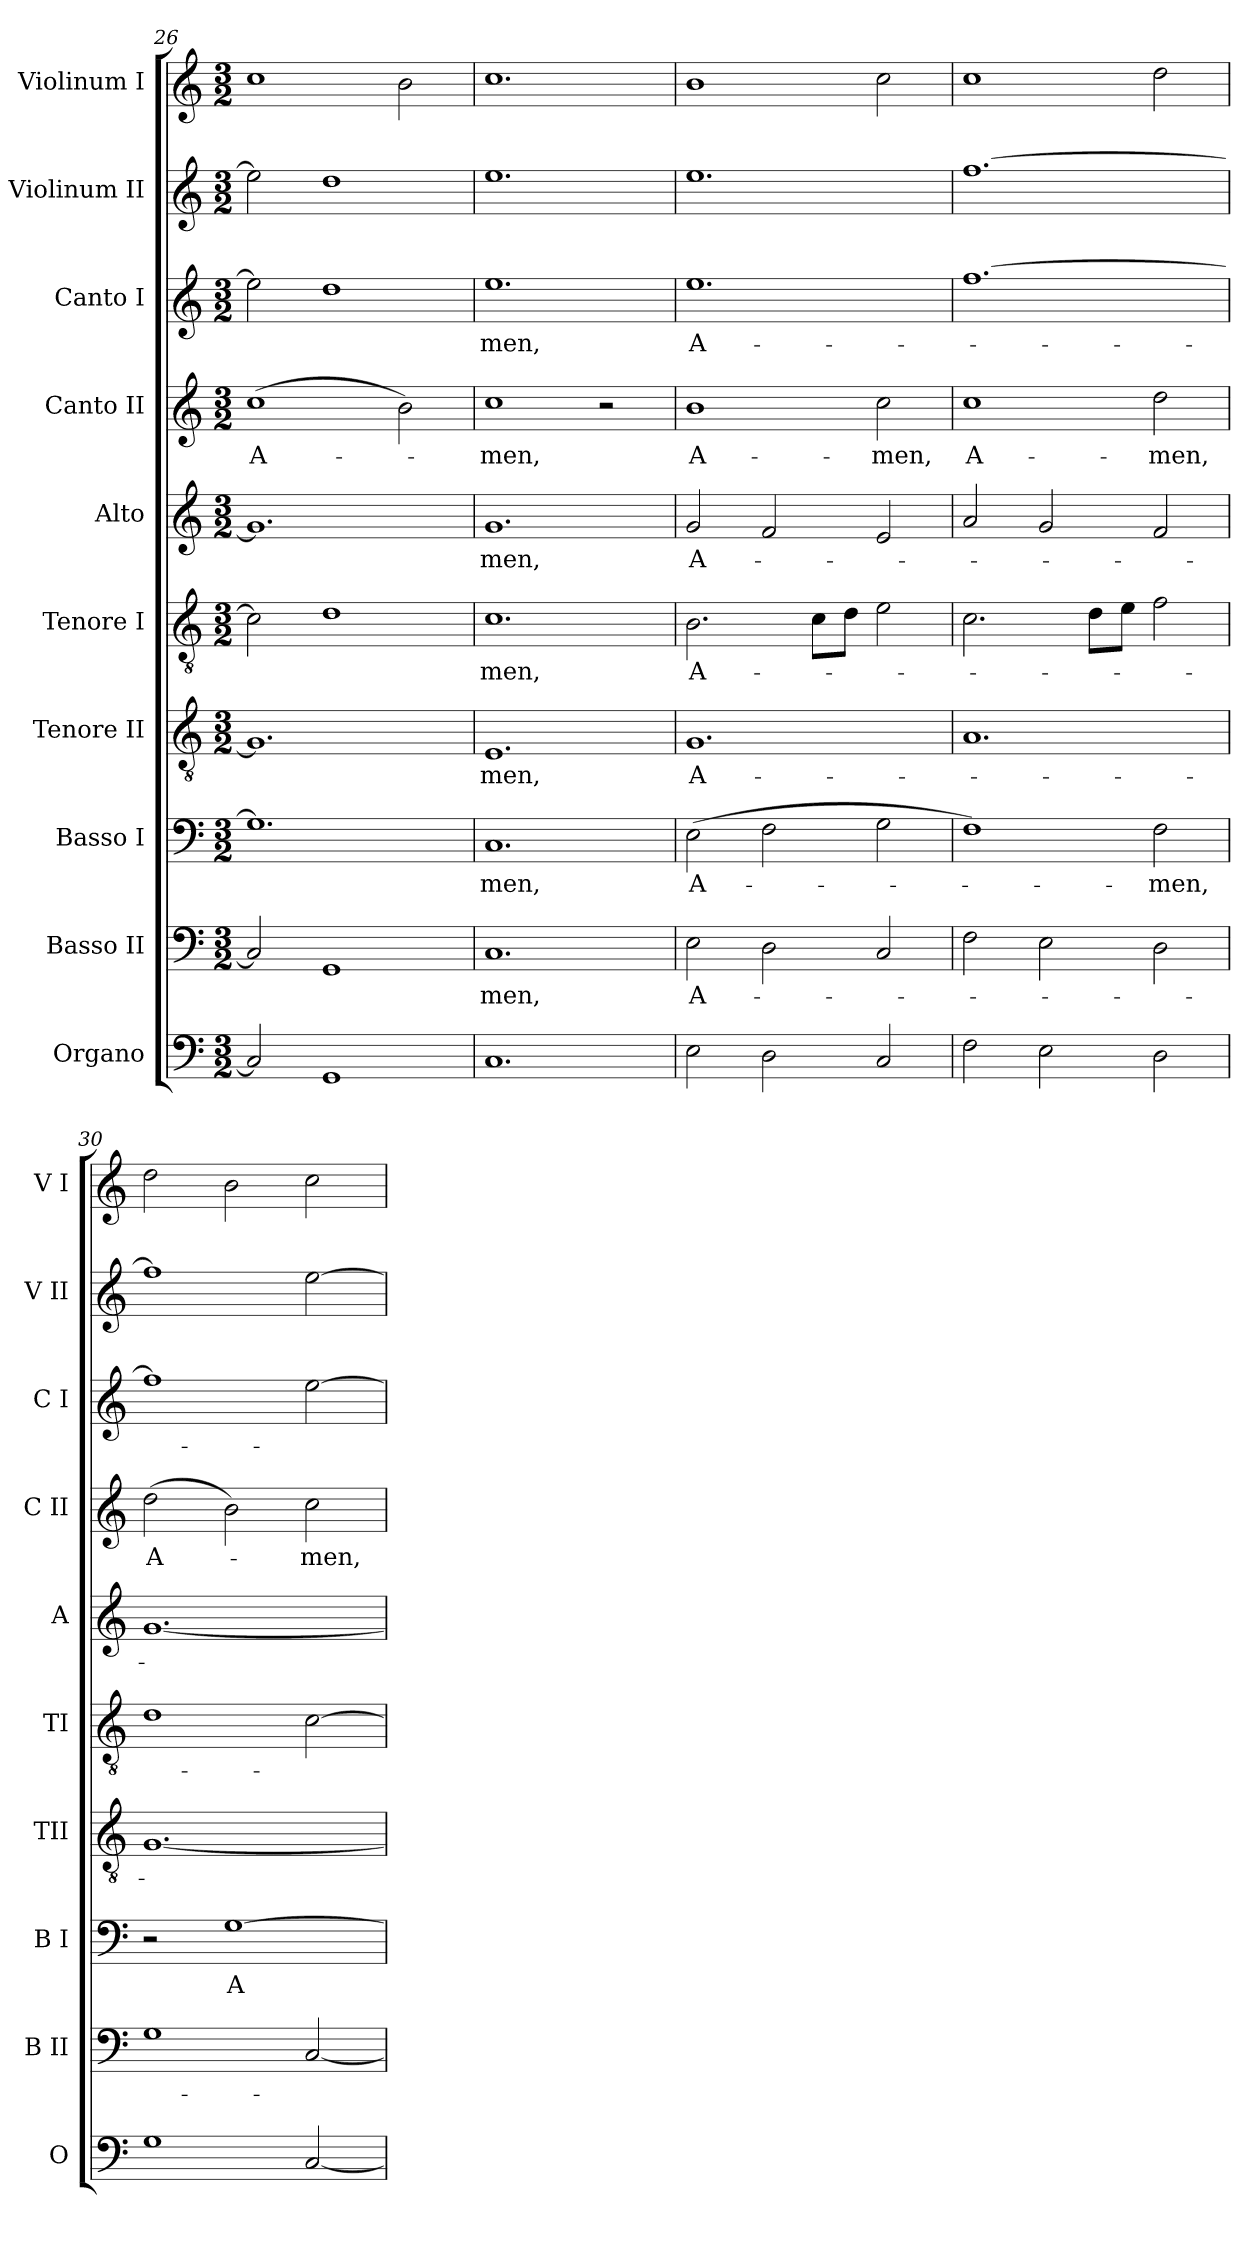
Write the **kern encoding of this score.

**kern	**kern	**text	**kern	**text	**kern	**text	**kern	**text	**kern	**text	**kern	**text	**kern	**text	**kern	**kern
*part10	*part9	*part9	*part8	*part8	*part7	*part7	*part6	*part6	*part5	*part5	*part4	*part4	*part3	*part3	*part2	*part1
*staff10	*staff9	*staff9	*staff8	*staff8	*staff7	*staff7	*staff6	*staff6	*staff5	*staff5	*staff4	*staff4	*staff3	*staff3	*staff2	*staff1
*I"Organo	*I"Basso II	*	*I"Basso I	*	*I"Tenore II	*	*I"Tenore I	*	*I"Alto	*	*I"Canto II	*	*I"Canto I	*	*I"Violinum II	*I"Violinum I
*I'O	*I'B II	*	*I'B I	*	*I'TII	*	*I'TI	*	*I'A	*	*I'C II	*	*I'C I	*	*I'V II	*I'V I
*clefF4	*clefF4	*	*clefF4	*	*clefGv2	*	*clefGv2	*	*clefG2	*	*clefG2	*	*clefG2	*	*clefG2	*clefG2
*k[]	*k[]	*	*k[]	*	*k[]	*	*k[]	*	*k[]	*	*k[]	*	*k[]	*	*k[]	*k[]
*C:	*C:	*	*C:	*	*C:	*	*C:	*	*C:	*	*C:	*	*C:	*	*C:	*C:
*M3/2	*M3/2	*	*M3/2	*	*M3/2	*	*M3/2	*	*M3/2	*	*M3/2	*	*M3/2	*	*M3/2	*M3/2
=26	=26	=26	=26	=26	=26	=26	=26	=26	=26	=26	=26	=26	=26	=26	=26	=26
!	!	!	!	!	!	!	!	!	!	!	!	!LO:LY:b	!	!	!	!
2C/]	2C/]	.	1.G]	.	1.G]	.	2c\]	.	1.g]	.	(>1cc	A-	2ee\]	.	2ee\]	1cc
1GG<	1GG	.	.	.	.	.	1d	.	.	.	.	.	1dd	.	1dd	.
.	.	.	.	.	.	.	.	.	.	.	2b\)	.	.	.	.	2b\
=27	=27	=27	=27	=27	=27	=27	=27	=27	=27	=27	=27	=27	=27	=27	=27	=27
!	!	!LO:LY:b	!	!LO:LY:b	!	!LO:LY:b	!	!LO:LY:b	!	!LO:LY:b	!	!LO:LY:b	!	!LO:LY:b	!	!
1.C	1.C	-men,	1.C	-men,	1.E	-men,	1.c	-men,	1.g	-men,	1cc	-men,	1.ee	-men,	1.ee	1.cc
.	.	.	.	.	.	.	.	.	.	.	2r	.	.	.	.	.
=28	=28	=28	=28	=28	=28	=28	=28	=28	=28	=28	=28	=28	=28	=28	=28	=28
!	!	!LO:LY:b	!	!LO:LY:b	!	!LO:LY:b	!	!LO:LY:b	!	!LO:LY:b	!	!LO:LY:b	!	!LO:LY:b	!	!
2E\	2E\	A-	(>2E\	A-	1.G	A-	2.B\	A-	2g/	A-	1b	A-	1.ee	A-	1.ee	1b
2D\	2D\	.	2F\	.	.	.	.	.	2f/	.	.	.	.	.	.	.
.	.	.	.	.	.	.	8c\L	.	.	.	.	.	.	.	.	.
.	.	.	.	.	.	.	8d\J	.	.	.	.	.	.	.	.	.
!	!	!	!	!	!	!	!	!	!	!	!	!LO:LY:b	!	!	!	!
2C/	2C/	.	2G\	.	.	.	2e\	.	2e/	.	2cc\	-men,	.	.	.	2cc\
=29	=29	=29	=29	=29	=29	=29	=29	=29	=29	=29	=29	=29	=29	=29	=29	=29
!	!	!	!	!	!	!	!	!	!	!	!	!LO:LY:b	!	!	!	!
2F\	2F\	.	1F)	.	1.A	.	2.c\	.	2a/	.	1cc	A-	[>1.ff	.	[>1.ff	1cc
2E\	2E\	.	.	.	.	.	.	.	2g/	.	.	.	.	.	.	.
.	.	.	.	.	.	.	8d\L	.	.	.	.	.	.	.	.	.
.	.	.	.	.	.	.	8e\J	.	.	.	.	.	.	.	.	.
!	!	!	!	!LO:LY:b	!	!	!	!	!	!	!	!LO:LY:b	!	!	!	!
2D\	2D\	.	2F\	-men,	.	.	2f\	.	2f/	.	2dd\	-men,	.	.	.	2dd\
=30	=30	=30	=30	=30	=30	=30	=30	=30	=30	=30	=30	=30	=30	=30	=30	=30
!	!	!	!	!	!	!	!	!	!	!	!	!LO:LY:b	!	!	!	!
1G	1G	.	2r	.	[<1.G	.	1d	.	[<1.g	.	(>2dd\	A-	1ff]	.	1ff]	2dd\
!	!	!	!	!LO:LY:b	!	!	!	!	!	!	!	!	!	!	!	!
.	.	.	[>1G	A-	.	.	.	.	.	.	2b\)	.	.	.	.	2b\
!	!	!	!	!	!	!	!	!	!	!	!	!LO:LY:b	!	!	!	!
[<2C/	[<2C/	.	.	.	.	.	[>2c\	.	.	.	2cc\	-men,	[>2ee\	.	[>2ee\	2cc\
=	=	=	=	=	=	=	=	=	=	=	=	=	=	=	=	=
*-	*-	*-	*-	*-	*-	*-	*-	*-	*-	*-	*-	*-	*-	*-	*-	*-
